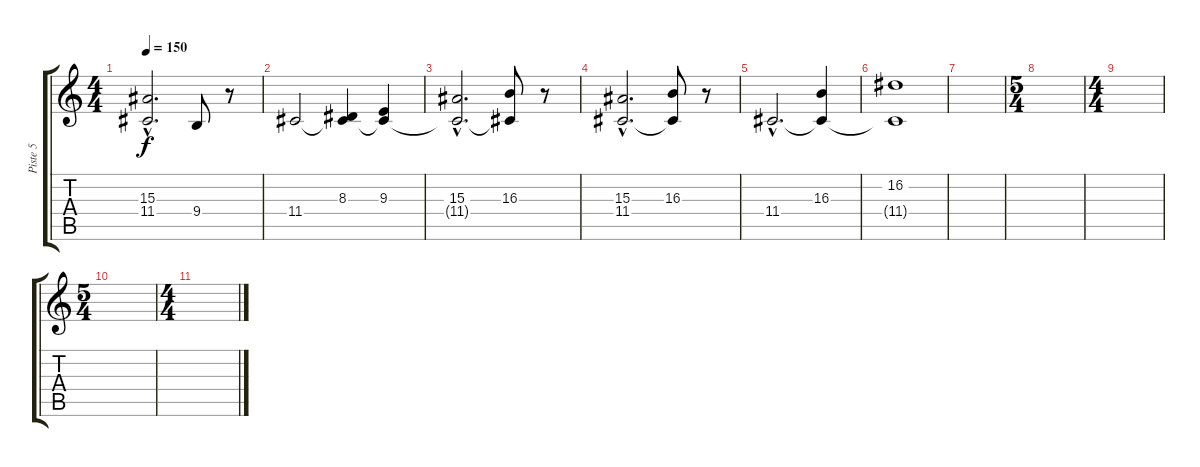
\track ("Piste 5" "Piste 5") {instrument drawbarorgan}
\staff {score tabs}
\tuning (E4 B3 G3 D3 A2 E2) {hide}
\ts (4 4)
\tempo 150
\clef g2
\ks c
(15.3{hac} 11.4{hac t}).2{d dy f} 9.4.8 r.8 |
11.4.2 (8.3 11.4{t}).4 (9.3 11.4{t}).4 |
(15.3{hac} 11.4{hac t}).2{d} (16.3 11.4{t}).8 r.8 |
(15.3{hac} 11.4{hac}).2{d} (16.3 11.4{t}).8 r.8 |
11.4{hac}.2{d} (16.3 11.4{t}).4 |
(16.2 11.4{t}).1 |
|
\ts (5 4)
|
\ts (4 4)
|
\ts (5 4)
|
\ts (4 4)
